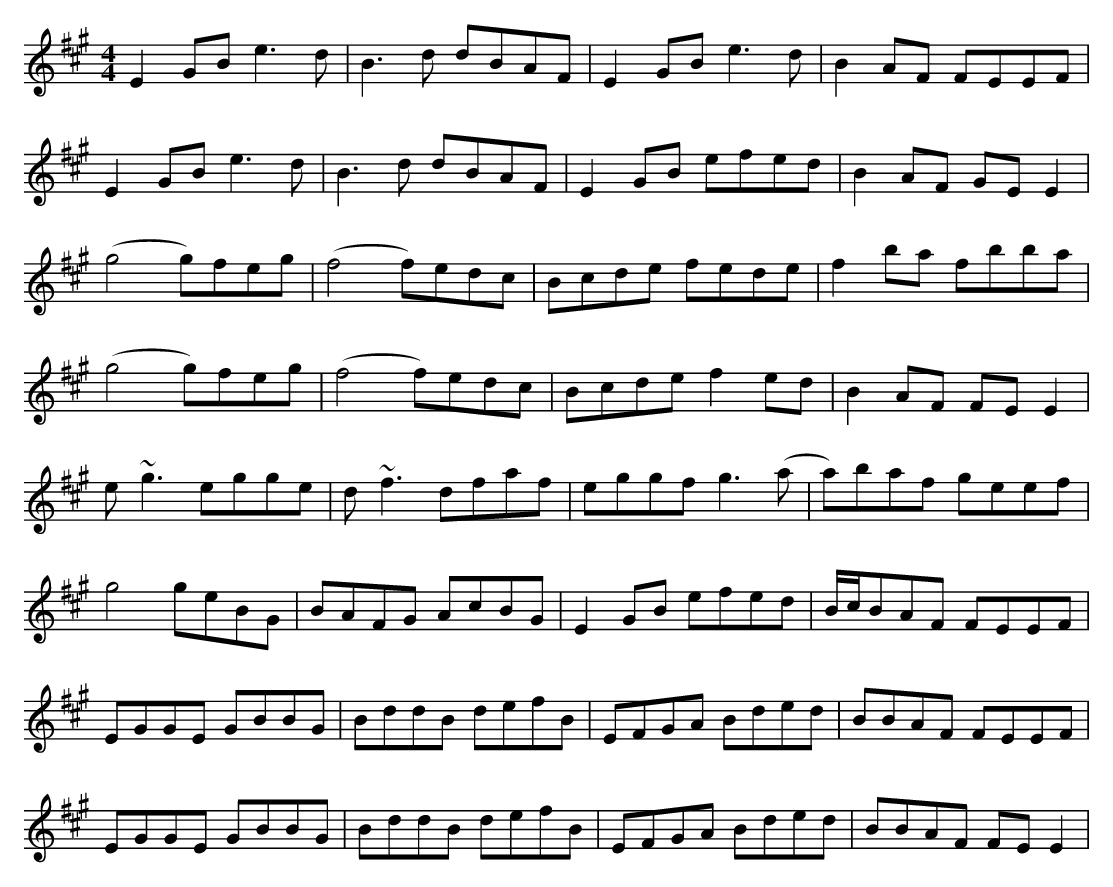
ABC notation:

X:1
M:4/4
K:Emix
E2GB e3d|B3d dBAF|E2GB e3d|B2AF FEEF|
E2GB e3d|B3d dBAF|E2GB efed|B2AF GEE2|
(g4 g)feg|(f4 f)edc|Bcde fede|f2ba fbba|
(g4 g)feg|(f4 f)edc|Bcde f2ed|B2AF FEE2|
e~g3 egge|d~f3 dfaf|eggf g3(a|a)baf geef|
g4geBG|BAFG AcBG|E2GB efed|B/c/BAF FEEF|
EGGE GBBG|BddB defB|EFGA Bded|BBAF FEEF|
EGGE GBBG|BddB defB|EFGA Bded|BBAF FEE2|
